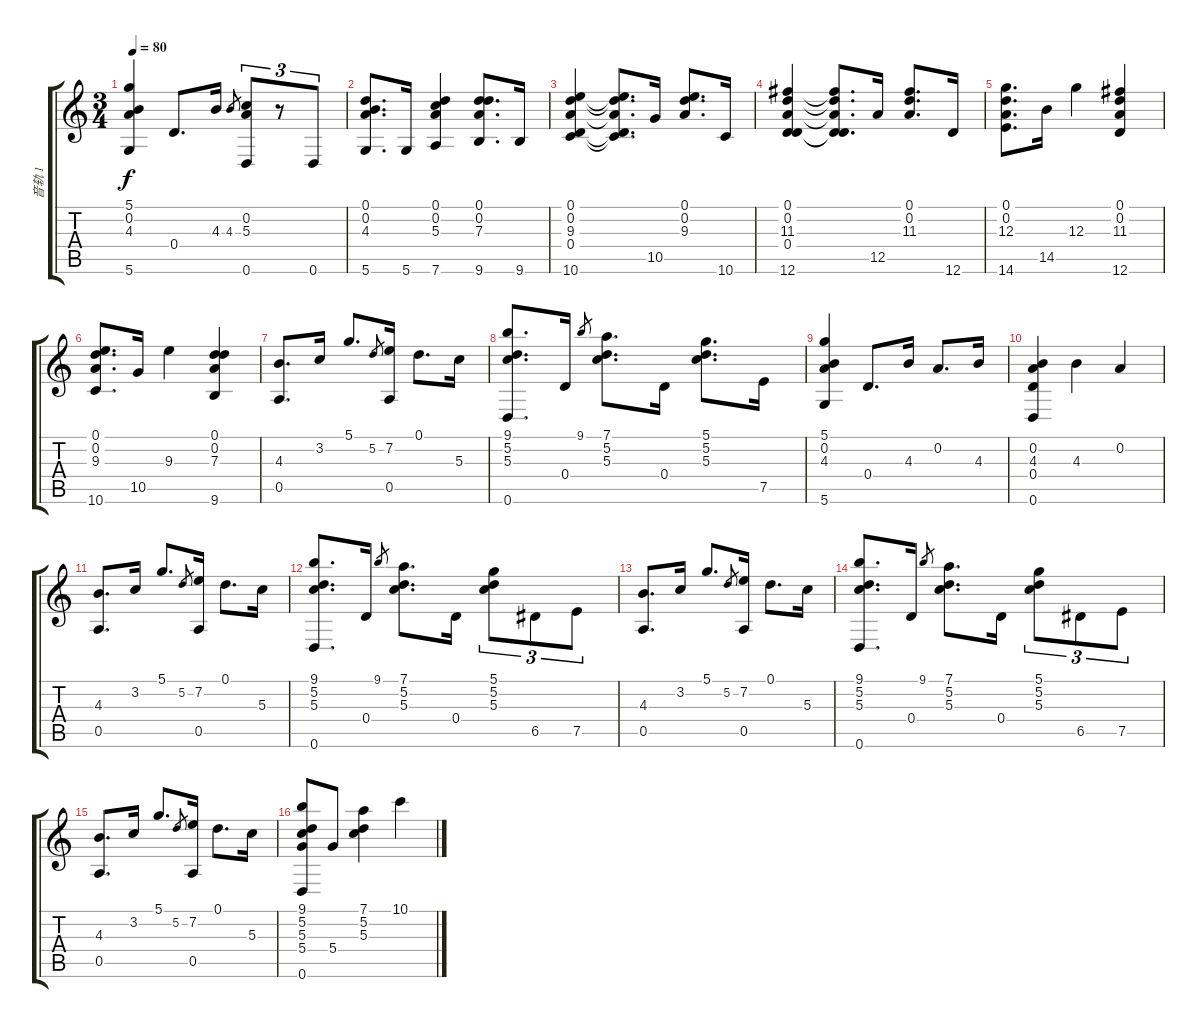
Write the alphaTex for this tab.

\track ("音轨 1" "音轨 1") {instrument acousticguitarsteel}
\staff {score tabs}
\tuning (D4 A3 G3 D3 A2 D2) {hide}
\ts (3 4)
\tempo 80
\clef g2
\ks c
(5.1 0.2 4.3 5.6).4{dy f} 0.4.8{d} 4.3.16 4.3.8{gr beam split} (0.2 5.3 0.6).8{tu (3 2)} r.8{tu (3 2)} 0.6.8{tu (3 2)} |
(0.1 0.2 4.3 5.6).8{d} 5.6.16 (0.1 0.2 5.3 7.6).4 (0.1 0.2 7.3 9.6).8{d} 9.6.16 |
(0.1 0.2 9.3 0.4 10.6).4 (0.1{t} 0.2{t} 9.3{t} 0.4{t} 10.6{t}).8{d} 10.5.16 (0.1 0.2 9.3).8{d} 10.6.16 |
(0.1 0.2 11.3 0.4 12.6).4 (0.1{t} 0.2{t} 11.3{t} 0.4{t} 12.6{t}).8{d} 12.5.16 (0.1 0.2 11.3).8{d} 12.6.16 |
(0.1 0.2 12.3 14.6).8{d} 14.5.16 12.3.4 (0.1 0.2 11.3 12.6).4 |
(0.1 0.2 9.3 10.6).8{d} 10.5.16 9.3.4 (0.1 0.2 7.3 9.6).4 |
(4.3 0.5).8{d} 3.2.16 5.1.8{d} 5.2.8{gr} (7.2 0.5).16 0.1.8{d} 5.3.16 |
(9.1 5.2 5.3 0.6).8{d} 0.4.16 9.1.8{gr} (7.1 5.2 5.3).8{d} 0.4.16 (5.1 5.2 5.3).8{d} 7.5.16 |
(5.1 0.2 4.3 5.6).4 0.4.8{d} 4.3.16 0.2.8{d} 4.3.16 |
(0.2 4.3 0.4 0.6).4 4.3.4 0.2.4 |
(4.3 0.5).8{d} 3.2.16 5.1.8{d} 5.2.8{gr} (7.2 0.5).16 0.1.8{d} 5.3.16 |
(9.1 5.2 5.3 0.6).8{d} 0.4.16 9.1.8{gr} (7.1 5.2 5.3).8{d} 0.4.16 (5.1 5.2 5.3).8{tu (3 2)} 6.5.8{tu (3 2)} 7.5.8{tu (3 2)} |
(4.3 0.5).8{d} 3.2.16 5.1.8{d} 5.2.8{gr} (7.2 0.5).16 0.1.8{d} 5.3.16 |
(9.1 5.2 5.3 0.6).8{d} 0.4.16 9.1.8{gr} (7.1 5.2 5.3).8{d} 0.4.16 (5.1 5.2 5.3).8{tu (3 2)} 6.5.8{tu (3 2)} 7.5.8{tu (3 2)} |
(4.3 0.5).8{d} 3.2.16 5.1.8{d} 5.2.8{gr} (7.2 0.5).16 0.1.8{d} 5.3.16 |
(9.1 5.2 5.3 5.4 0.6).8 5.4.8 (7.1 5.2 5.3).4 10.1.4
